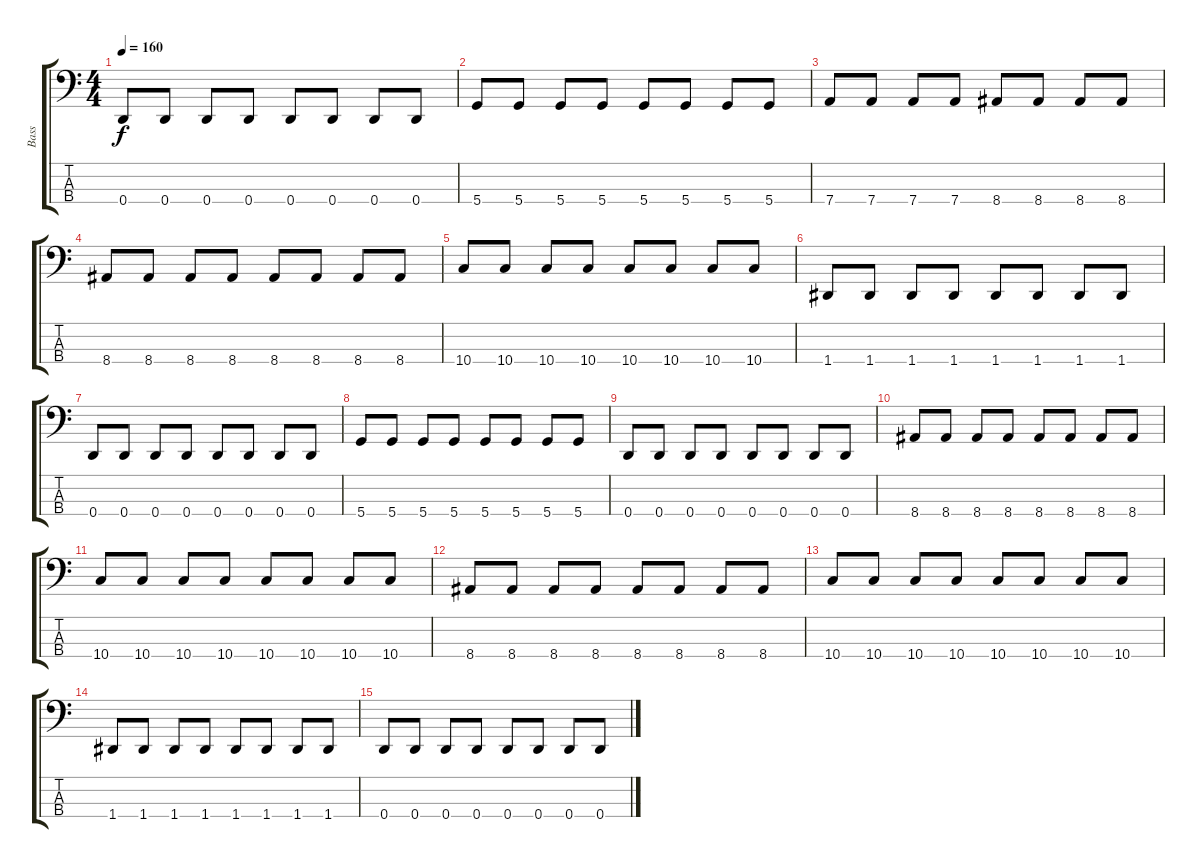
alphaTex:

\track ("Bass" "Bass") {instrument electricbassfinger}
\staff {score tabs}
\tuning (G2 D2 A1 D1) {hide}
\ts (4 4)
\tempo 160
\clef f4
\ks c
0.4.8{dy f} 0.4.8 0.4.8 0.4.8 0.4.8 0.4.8 0.4.8 0.4.8 |
5.4.8 5.4.8 5.4.8 5.4.8 5.4.8 5.4.8 5.4.8 5.4.8 |
7.4.8 7.4.8 7.4.8 7.4.8 8.4.8 8.4.8 8.4.8 8.4.8 |
8.4.8 8.4.8 8.4.8 8.4.8 8.4.8 8.4.8 8.4.8 8.4.8 |
10.4.8 10.4.8 10.4.8 10.4.8 10.4.8 10.4.8 10.4.8 10.4.8 |
1.4.8 1.4.8 1.4.8 1.4.8 1.4.8 1.4.8 1.4.8 1.4.8 |
0.4.8 0.4.8 0.4.8 0.4.8 0.4.8 0.4.8 0.4.8 0.4.8 |
5.4.8 5.4.8 5.4.8 5.4.8 5.4.8 5.4.8 5.4.8 5.4.8 |
0.4.8 0.4.8 0.4.8 0.4.8 0.4.8 0.4.8 0.4.8 0.4.8 |
8.4.8 8.4.8 8.4.8 8.4.8 8.4.8 8.4.8 8.4.8 8.4.8 |
10.4.8 10.4.8 10.4.8 10.4.8 10.4.8 10.4.8 10.4.8 10.4.8 |
8.4.8 8.4.8 8.4.8 8.4.8 8.4.8 8.4.8 8.4.8 8.4.8 |
10.4.8 10.4.8 10.4.8 10.4.8 10.4.8 10.4.8 10.4.8 10.4.8 |
1.4.8 1.4.8 1.4.8 1.4.8 1.4.8 1.4.8 1.4.8 1.4.8 |
0.4.8 0.4.8 0.4.8 0.4.8 0.4.8 0.4.8 0.4.8 0.4.8
